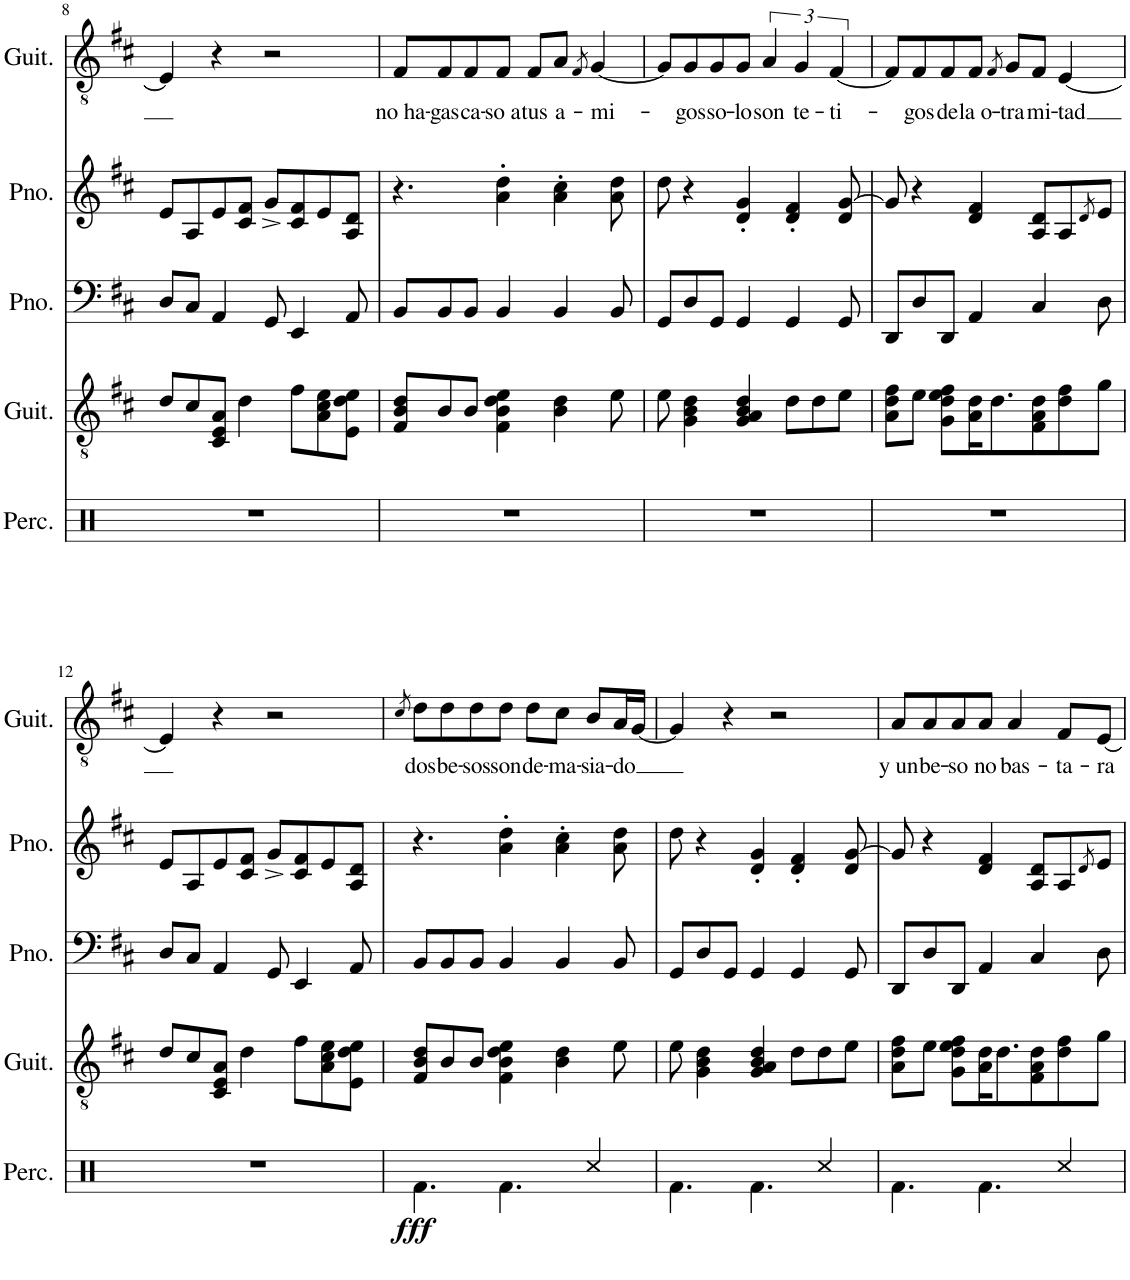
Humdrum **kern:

**kern	**dynam	**kern	**kern	**kern	**kern	**text
*part5	*part5	*part4	*part3	*part2	*part1	*part1
*staff5	*staff5	*staff4	*staff3	*staff2	*staff1	*staff1
*I"Set de percusión	*	*I"Guitarra acústica	*I"Piano	*I"Piano	*I"Guitarra clásica	*
*I'Perc.	*	*I'Guit.	*I'Pno.	*I'Pno.	*I'Guit.	*
!!LO:PB:g=z
*clefX	*	*clefGv2	*clefF4	*clefG2	*clefGv2	*
*k[]	*	*k[f#c#]	*k[f#c#]	*k[f#c#]	*k[f#c#]	*
*M4/4	*	*M4/4	*M4/4	*M4/4	*M4/4	*
=8	=8	=8	=8	=8	=8	=8
1r	.	8d/L	8D/L	8e/L	4E/]	.
.	.	8c#/	8C#/J	8A/	.	.
.	.	8C#/ 8E/ 8A/J	4AA/	8e/	4r	.
.	.	4d\	.	8c#/ 8f#/J	.	.
.	.	.	8GG/	8g^/L	2r	.
.	.	8f#\L	4EE/	8c#/ 8f#/	.	.
.	.	8A\ 8c#\ 8e\	.	8e/	.	.
.	.	8E\ 8d\ 8e\J	8AA/	8A/ 8d/J	.	.
=9	=9	=9	=9	=9	=9	=9
!	!	!	!	!	!	!LO:LY:b
1r	.	8F#/ 8B/ 8d/L	8BB/L	4.r	8F#/L	no ha-
!	!	!	!	!	!	!LO:LY:b
.	.	8B/	8BB/	.	8F#/	-gas
!	!	!	!	!	!	!LO:LY:b
.	.	8B/J	8BB/J	.	8F#/	ca-
!	!	!	!	!	!	!LO:LY:b
.	.	4F#\ 4B\ 4d\ 4e\	4BB/	4a\' 4dd\'	8F#/J	-so a
!	!	!	!	!	!	!LO:LY:b
.	.	.	.	.	8F#/L	tus
!	!	!	!	!	!	!LO:LY:b
.	.	4B\ 4d\	4BB/	4a\' 4cc#\'	8A/J	a-
.	.	.	.	.	8qF#/	.
!	!	!	!	!	!	!LO:LY:b
.	.	.	.	.	[4G/	-mi-
.	.	8e\	8BB/	8a\ 8dd\	.	.
=10	=10	=10	=10	=10	=10	=10
1r	.	8e\	8GG/L	8dd\	8G/L]	.
!	!	!	!	!	!	!LO:LY:b
.	.	4G\ 4B\ 4d\	8D/	4r	8G/	gos
!	!	!	!	!	!	!LO:LY:b
.	.	.	8GG/J	.	8G/	so-
!	!	!	!	!	!	!LO:LY:b
.	.	4G/ 4A/ 4B/ 4d/	4GG/	4d/' 4g/'	8G/J	-lo
!	!	!	!	!	!	!LO:LY:b
.	.	.	.	.	6A/	son
.	.	8d\L	4GG/	4d/' 4f#/'	.	.
!	!	!	!	!	!	!LO:LY:b
.	.	.	.	.	6G/	te-
.	.	8d\	.	.	.	.
!	!	!	!	!	!	!LO:LY:b
.	.	.	.	.	[6F#/	-ti-
.	.	8e\J	8GG/	8d/ [8g/	.	.
=11	=11	=11	=11	=11	=11	=11
1r	.	8A\ 8d\ 8f#\L	8DD/L	8g/]	8F#/L]	.
!	!	!	!	!	!	!LO:LY:b
.	.	8e\J	8D/	4r	8F#/	-gos
!	!	!	!	!	!	!LO:LY:b
.	.	8G\ 8d\ 8e\ 8f#\L	8DD/J	.	8F#/	de
!	!	!	!	!	!	!LO:LY:b
.	.	16A\ 16d\K	4AA/	4d/ 4f#/	8F#/J	la o-
.	.	8.d\	.	.	.	.
.	.	.	.	.	8qF#/	.
!	!	!	!	!	!	!LO:LY:b
.	.	.	.	.	8G/L	-tra
!	!	!	!	!	!	!LO:LY:b
.	.	8F#\ 8A\ 8d\	4C#/	8A/ 8d/L	8F#/J	mi-
!	!	!	!	!	!	!LO:LY:b
.	.	8d\ 8f#\	.	8A/	[4E/	-tad
.	.	.	.	8qd/	.	.
.	.	8g\J	8D\	8e/J	.	.
!!LO:LB:g=z
=12	=12	=12	=12	=12	=12	=12
1r	.	8d/L	8D/L	8e/L	4E/]	.
.	.	8c#/	8C#/J	8A/	.	.
.	.	8C#/ 8E/ 8A/J	4AA/	8e/	4r	.
.	.	4d\	.	8c#/ 8f#/J	.	.
.	.	.	8GG/	8g^/L	2r	.
.	.	8f#\L	4EE/	8c#/ 8f#/	.	.
.	.	8A\ 8c#\ 8e\	.	8e/	.	.
.	.	8E\ 8d\ 8e\J	8AA/	8A/ 8d/J	.	.
=13	=13	=13	=13	=13	=13	=13
.	.	.	.	.	8qc#/	.
!	!LO:DY:b	!	!	!	!	!LO:LY:b
4.Rf\	fff	8F#/ 8B/ 8d/L	8BB/L	4.r	8d\L	dos
!	!	!	!	!	!	!LO:LY:b
.	.	8B/	8BB/	.	8d\	be-
!	!	!	!	!	!	!LO:LY:b
.	.	8B/J	8BB/J	.	8d\	-sos
!	!	!	!	!	!	!LO:LY:b
4.Rf\	.	4F#\ 4B\ 4d\ 4e\	4BB/	4a\' 4dd\'	8d\J	son
!	!	!	!	!	!	!LO:LY:b
.	.	.	.	.	8d\L	de-
!	!	!	!	!	!	!LO:LY:b
.	.	4B\ 4d\	4BB/	4a\' 4cc#\'	8c#\J	-ma-
!	!	!	!	!	!	!LO:LY:b
4Rcc/	.	.	.	.	8B/L	-sia-
!	!	!	!	!	!	!LO:LY:b
.	.	8e\	8BB/	8a\ 8dd\	16A/L	-do
.	.	.	.	.	[16G/JJ	.
=14	=14	=14	=14	=14	=14	=14
4.Rf\	.	8e\	8GG/L	8dd\	4G/]	.
.	.	4G\ 4B\ 4d\	8D/	4r	.	.
.	.	.	8GG/J	.	4r	.
4.Rf\	.	4G/ 4A/ 4B/ 4d/	4GG/	4d/' 4g/'	.	.
.	.	.	.	.	2r	.
.	.	8d\L	4GG/	4d/' 4f#/'	.	.
4Rcc/	.	8d\	.	.	.	.
.	.	8e\J	8GG/	8d/ [8g/	.	.
=15	=15	=15	=15	=15	=15	=15
!	!	!	!	!	!	!LO:LY:b
4.Rf\	.	8A\ 8d\ 8f#\L	8DD/L	8g/]	8A/L	y un
!	!	!	!	!	!	!LO:LY:b
.	.	8e\J	8D/	4r	8A/	be-
!	!	!	!	!	!	!LO:LY:b
.	.	8G\ 8d\ 8e\ 8f#\L	8DD/J	.	8A/	-so
!	!	!	!	!	!	!LO:LY:b
4.Rf\	.	16A\ 16d\K	4AA/	4d/ 4f#/	8A/J	no
.	.	8.d\	.	.	.	.
!	!	!	!	!	!	!LO:LY:b
.	.	.	.	.	4A/	bas-
.	.	8F#\ 8A\ 8d\	4C#/	8A/ 8d/L	.	.
!	!	!	!	!	!	!LO:LY:b
4Rcc/	.	8d\ 8f#\	.	8A/	8F#/L	-ta-
.	.	.	.	8qd/	.	.
!	!	!	!	!	!	!LO:LY:b
.	.	8g\J	8D\	8e/J	[8E/J	-ra
=	=	=	=	=	=	=
*-	*-	*-	*-	*-	*-	*-
